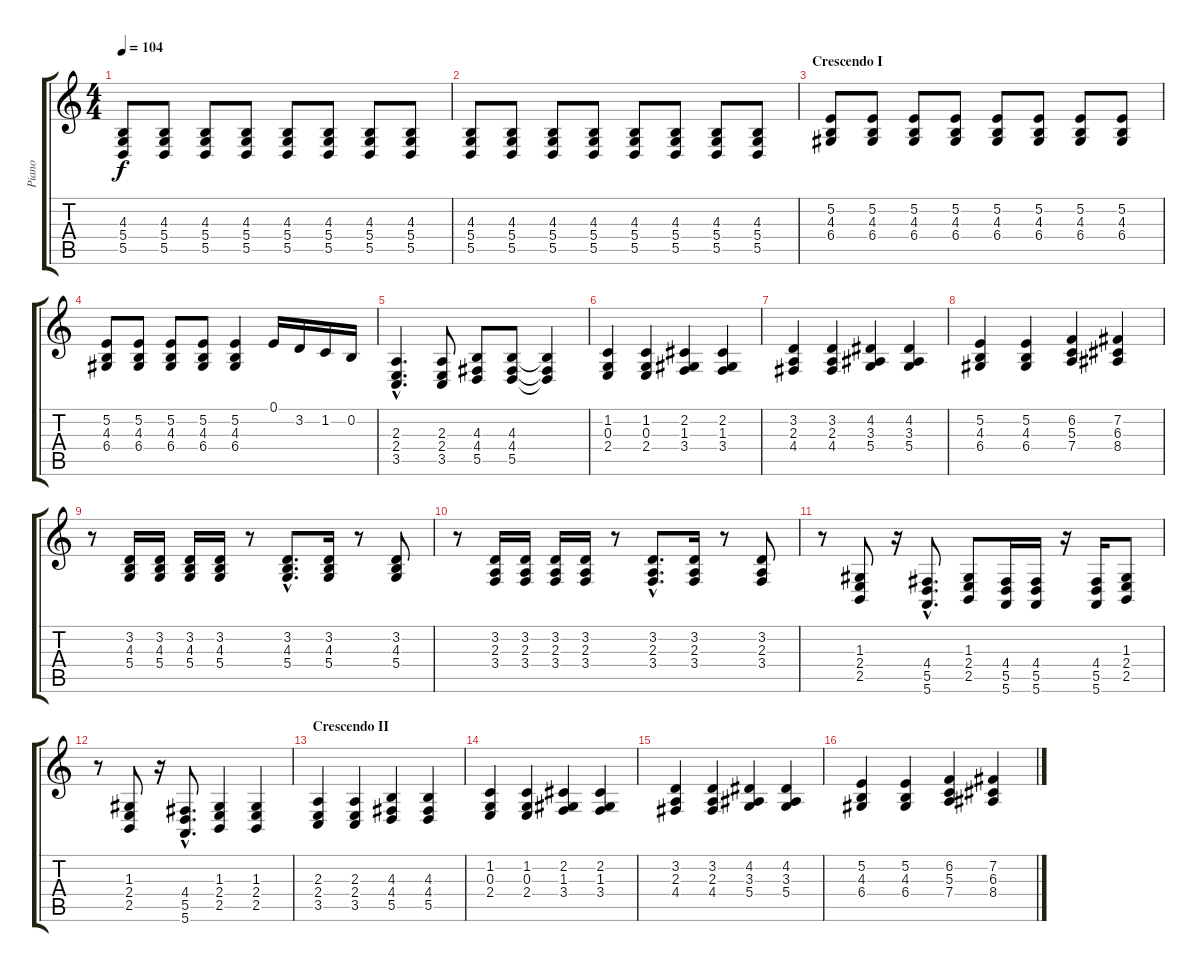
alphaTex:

\track ("Piano" "Piano") {instrument acousticgrandpiano}
\staff {score tabs}
\tuning (E4 B3 G3 D3 A2 E2) {hide}
\ts (4 4)
\tempo 104
\clef g2
\ks c
(4.3 5.4 5.5).8{dy f} (4.3 5.4 5.5).8 (4.3 5.4 5.5).8 (4.3 5.4 5.5).8 (4.3 5.4 5.5).8 (4.3 5.4 5.5).8 (4.3 5.4 5.5).8 (4.3 5.4 5.5).8 |
(4.3 5.4 5.5).8 (4.3 5.4 5.5).8 (4.3 5.4 5.5).8 (4.3 5.4 5.5).8 (4.3 5.4 5.5).8 (4.3 5.4 5.5).8 (4.3 5.4 5.5).8 (4.3 5.4 5.5).8 |
\section ("" "Crescendo I")
(5.2 4.3 6.4).8 (5.2 4.3 6.4).8 (5.2 4.3 6.4).8 (5.2 4.3 6.4).8 (5.2 4.3 6.4).8 (5.2 4.3 6.4).8 (5.2 4.3 6.4).8 (5.2 4.3 6.4).8 |
(5.2 4.3 6.4).8 (5.2 4.3 6.4).8 (5.2 4.3 6.4).8 (5.2 4.3 6.4).8 (5.2 4.3 6.4).4 0.1.16 3.2.16 1.2.16 0.2.16 |
(2.3{hac} 2.4{hac} 3.5{hac}).4{d} (2.3 2.4 3.5).8 (4.3 4.4 5.5).8 (4.3 4.4 5.5).8 (4.3{t} 4.4{t} 5.5{t}).4 |
(1.2 0.3 2.4).4 (1.2 0.3 2.4).4 (2.2 1.3 3.4).4 (2.2 1.3 3.4).4 |
(3.2 2.3 4.4).4 (3.2 2.3 4.4).4 (4.2 3.3 5.4).4 (4.2 3.3 5.4).4 |
(5.2 4.3 6.4).4 (5.2 4.3 6.4).4 (6.2 5.3 7.4).4 (7.2 6.3 8.4).4 |
r.8 (3.2 4.3 5.4).16 (3.2 4.3 5.4).16 (3.2 4.3 5.4).16 (3.2 4.3 5.4).16 r.8 (3.2{hac} 4.3{hac} 5.4{hac}).8{d} (3.2 4.3 5.4).16 r.8 (3.2 4.3 5.4).8 |
r.8 (3.2 2.3 3.4).16 (3.2 2.3 3.4).16 (3.2 2.3 3.4).16 (3.2 2.3 3.4).16 r.8 (3.2{hac} 2.3{hac} 3.4{hac}).8{d} (3.2 2.3 3.4).16 r.8 (3.2 2.3 3.4).8 |
r.8 (1.3 2.4 2.5).8 r.16 (4.4{hac} 5.5{hac} 5.6{hac}).8{d} (1.3 2.4 2.5).8 (4.4 5.5 5.6).16 (4.4 5.5 5.6).16 r.16 (4.4 5.5 5.6).16 (1.3 2.4 2.5).8 |
r.8 (1.3 2.4 2.5).8 r.16 (4.4{hac} 5.5{hac} 5.6{hac}).8{d} (1.3 2.4 2.5).4 (1.3 2.4 2.5).4 |
\section ("" "Crescendo II")
(2.3 2.4 3.5).4 (2.3 2.4 3.5).4 (4.3 4.4 5.5).4 (4.3 4.4 5.5).4 |
(1.2 0.3 2.4).4 (1.2 0.3 2.4).4 (2.2 1.3 3.4).4 (2.2 1.3 3.4).4 |
(3.2 2.3 4.4).4 (3.2 2.3 4.4).4 (4.2 3.3 5.4).4 (4.2 3.3 5.4).4 |
(5.2 4.3 6.4).4 (5.2 4.3 6.4).4 (6.2 5.3 7.4).4 (7.2 6.3 8.4).4
